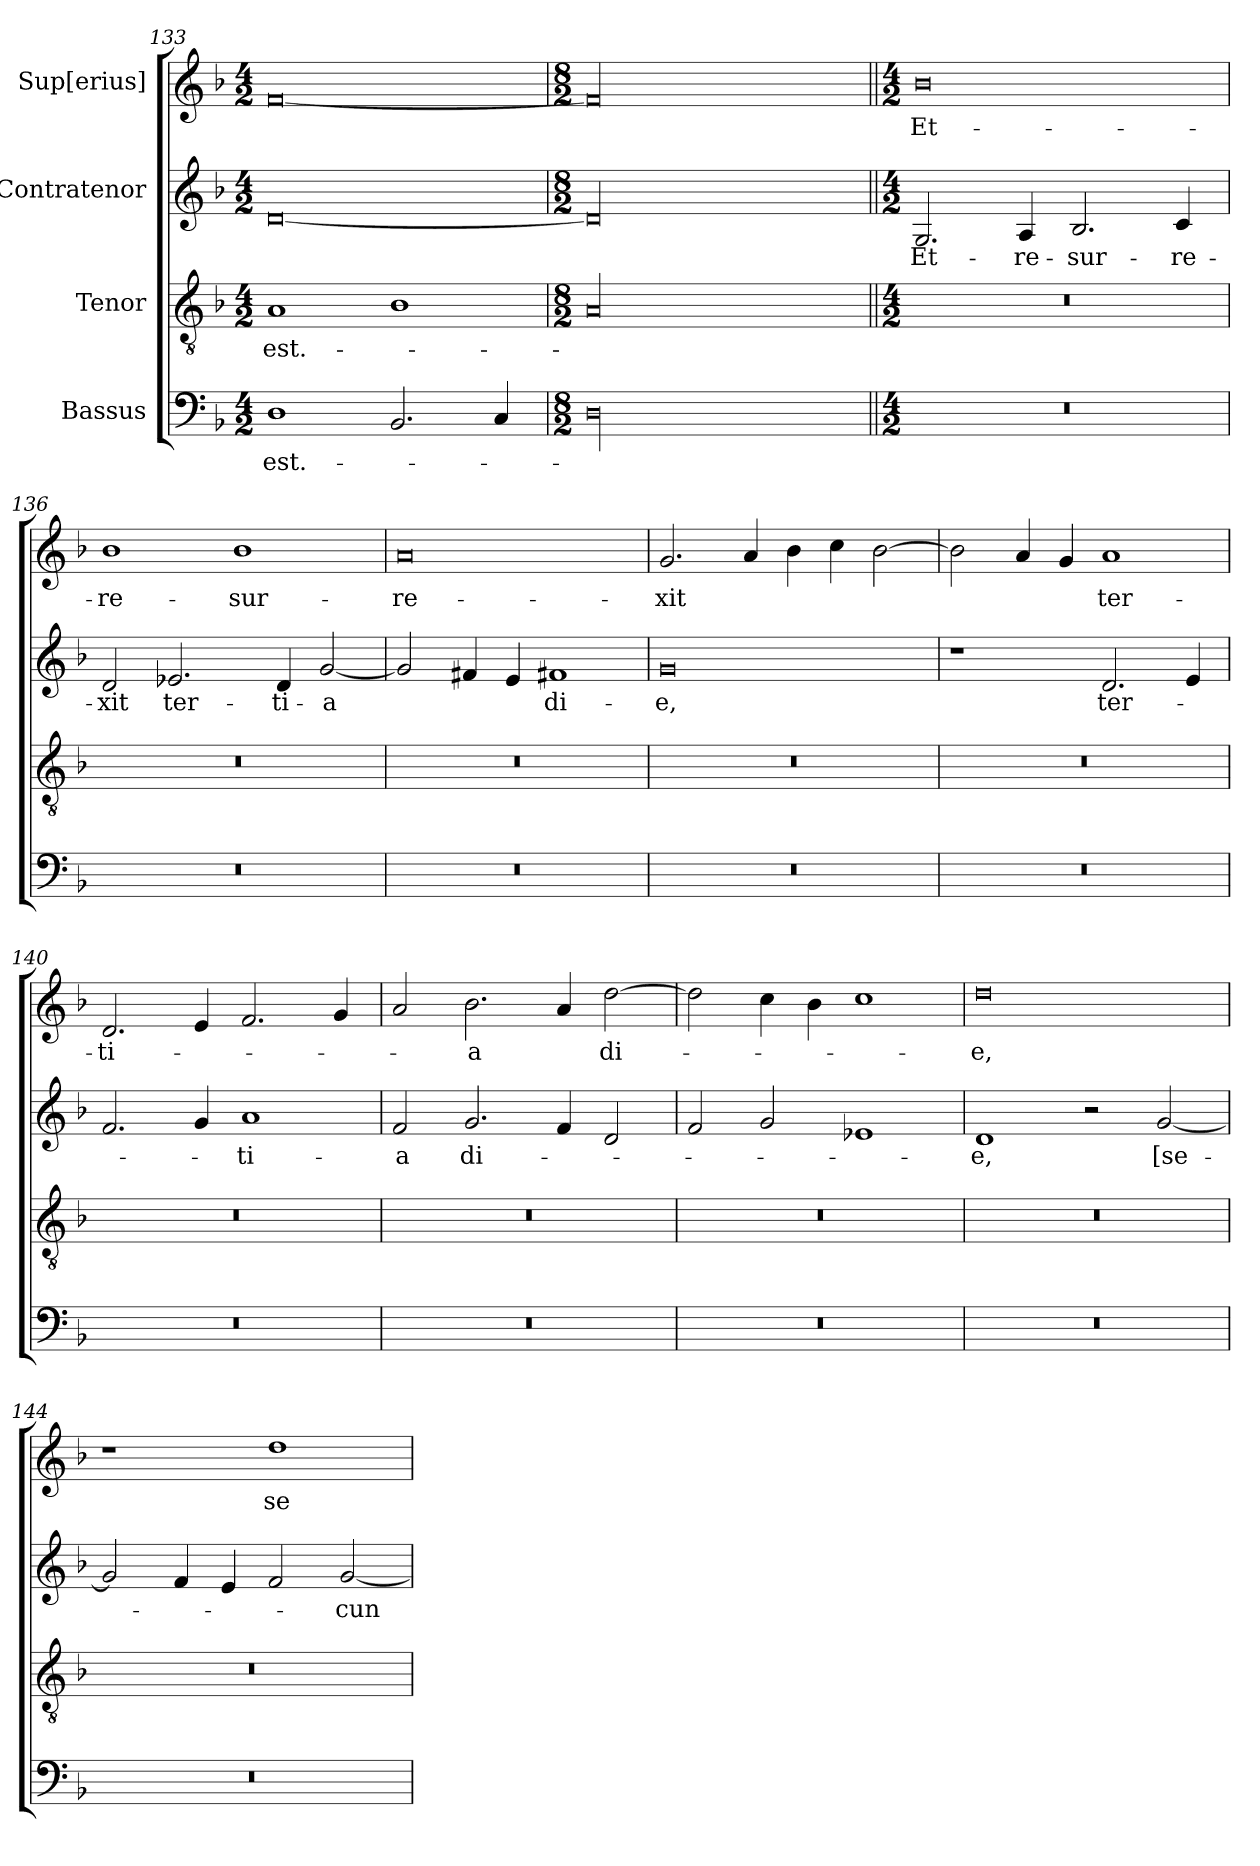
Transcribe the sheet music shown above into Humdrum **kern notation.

**kern	**text	**kern	**text	**kern	**text	**kern	**text
*part4	*part4	*part3	*part3	*part2	*part2	*part1	*part1
*staff4	*staff4	*staff3	*staff3	*staff2	*staff2	*staff1	*staff1
*I"Bassus	*	*I"Tenor	*	*I"Contratenor	*	*I"Sup[erius]	*
*clefF4	*	*clefGv2	*	*clefG2	*	*clefG2	*
*k[b-]	*	*k[b-]	*	*k[b-]	*	*k[b-]	*
*M4/2	*	*M4/2	*	*M4/2	*	*M4/2	*
=133	=133	=133	=133	=133	=133	=133	=133
1D\	est.-	1A/	est.-	[0d/	.	[0f/	.
2.BB-/	.	1B-\	.	.	.	.	.
4C/	.	.	.	.	.	.	.
=134	=134	=134	=134	=134	=134	=134	=134
*M8/2	*	*M8/2	*	*M8/2	*	*M8/2	*
00D\	.	00A/	.	00d/]	.	00f/]	.
=135||	=135||	=135||	=135||	=135||	=135||	=135||	=135||
*M4/2	*	*M4/2	*	*M4/2	*	*M4/2	*
0r	.	0r	.	2.G/	Et-	0b-\	Et-
.	.	.	.	4A/	re-	.	.
.	.	.	.	2.B-/	-sur-	.	.
.	.	.	.	4c/	-re-	.	.
=136	=136	=136	=136	=136	=136	=136	=136
0r	.	0r	.	2d/	-xit	1b-\	re-
.	.	.	.	2.e-X/	ter-	.	.
.	.	.	.	.	.	1b-\	-sur-
.	.	.	.	4d/	-ti-	.	.
.	.	.	.	[2g/	-a	.	.
=137	=137	=137	=137	=137	=137	=137	=137
0r	.	0r	.	2g/]	.	0a/	-re-
.	.	.	.	4f#X/	.	.	.
.	.	.	.	4e/	.	.	.
.	.	.	.	1f#X/	di-	.	.
=138	=138	=138	=138	=138	=138	=138	=138
0r	.	0r	.	0g/	-e,	2.g/	-xit
.	.	.	.	.	.	4a/	.
.	.	.	.	.	.	4b-\	.
.	.	.	.	.	.	4cc\	.
.	.	.	.	.	.	[2b-\	.
=139	=139	=139	=139	=139	=139	=139	=139
0r	.	0r	.	1r	.	2b-\]	.
.	.	.	.	.	.	4a/	.
.	.	.	.	.	.	4g/	.
.	.	.	.	2.d/	ter-	1a/	ter-
.	.	.	.	4e/	.	.	.
=140	=140	=140	=140	=140	=140	=140	=140
0r	.	0r	.	2.f/	.	2.d/	-ti-
.	.	.	.	4g/	.	4e/	.
.	.	.	.	1a/	-ti-	2.f/	.
.	.	.	.	.	.	4g/	.
=141	=141	=141	=141	=141	=141	=141	=141
0r	.	0r	.	2f/	-a	2a/	.
.	.	.	.	2.g/	di-	2.b-\	-a
.	.	.	.	4f/	.	4a/	.
.	.	.	.	2d/	.	[2dd\	di-
=142	=142	=142	=142	=142	=142	=142	=142
0r	.	0r	.	2f/	.	2dd\]	.
.	.	.	.	2g/	.	4cc\	.
.	.	.	.	.	.	4b-\	.
.	.	.	.	1e-X/	.	1cc\	.
=143	=143	=143	=143	=143	=143	=143	=143
0r	.	0r	.	1d/	-e,	0dd\	-e,
.	.	.	.	2r	.	.	.
.	.	.	.	[2g/	[se-	.	.
=144	=144	=144	=144	=144	=144	=144	=144
0r	.	0r	.	2g/]	.	1r	.
.	.	.	.	4f/	.	.	.
.	.	.	.	4e/	.	.	.
.	.	.	.	2f/	.	1dd\	se-
.	.	.	.	[2g/	-cun-	.	.
=	=	=	=	=	=	=	=
*-	*-	*-	*-	*-	*-	*-	*-
